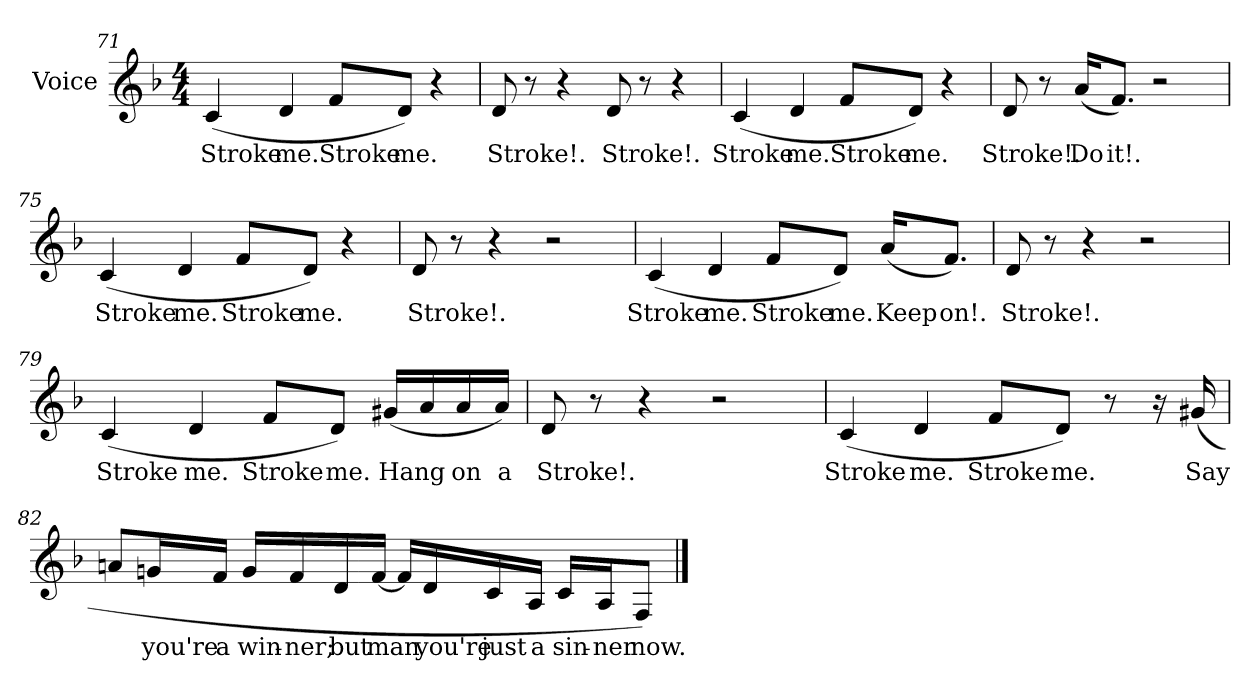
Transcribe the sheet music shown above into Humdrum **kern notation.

**kern	**text
*part1	*part1
*staff1	*staff1
*I"Voice	*
*I'Voice	*
*clefG2	*
*k[b-]	*
*d:	*
*M4/4	*
=71	=71
!	!LO:LY:b:color=#000000
(4ci/	Stroke
!	!LO:LY:b:color=#000000
4di/	me.
!	!LO:LY:b:color=#000000
8fi/L	Stroke
!	!LO:LY:b:color=#000000
8di/J)	me.
4r	.
!!LO:LB:g=z
=72	=72
!	!LO:LY:b:color=#000000
8di/	Stroke!.
8r	.
4r	.
!	!LO:LY:b:color=#000000
8di/	Stroke!.
8r	.
4r	.
=73	=73
!	!LO:LY:b:color=#000000
(4ci/	Stroke
!	!LO:LY:b:color=#000000
4di/	me.
!	!LO:LY:b:color=#000000
8fi/L	Stroke
!	!LO:LY:b:color=#000000
8di/J)	me.
4r	.
=74	=74
!	!LO:LY:b:color=#000000
8di/	Stroke!.
8r	.
!	!LO:LY:b:color=#000000
(16ai/KL	Do
!	!LO:LY:b:color=#000000
8.fi/J)	it!.
2r	.
=75	=75
!	!LO:LY:b:color=#000000
(4ci/	Stroke
!	!LO:LY:b:color=#000000
4di/	me.
!	!LO:LY:b:color=#000000
8fi/L	Stroke
!	!LO:LY:b:color=#000000
8di/J)	me.
4r	.
!!LO:LB:g=z
=76	=76
!	!LO:LY:b:color=#000000
8di/	Stroke!.
8r	.
4r	.
2r	.
=77	=77
!	!LO:LY:b:color=#000000
(4ci/	Stroke
!	!LO:LY:b:color=#000000
4di/	me.
!	!LO:LY:b:color=#000000
8fi/L	Stroke
!	!LO:LY:b:color=#000000
8di/J)	me.
!	!LO:LY:b:color=#000000
(16ai/KL	Keep
!	!LO:LY:b:color=#000000
8.fi/J)	on!.
=78	=78
!	!LO:LY:b:color=#000000
8di/	Stroke!.
8r	.
4r	.
2r	.
=79	=79
!	!LO:LY:b:color=#000000
(4ci/	Stroke
!	!LO:LY:b:color=#000000
4di/	me.
!	!LO:LY:b:color=#000000
8fi/L	Stroke
!	!LO:LY:b:color=#000000
8di/J)	me.
!	!LO:LY:b:color=#000000
(16g#Xi/LL	Hang
16ai/	.
!	!LO:LY:b:color=#000000
16ai/	on
!	!LO:LY:b:color=#000000
16ai/JJ)	a
!!LO:LB:g=z
=80	=80
!	!LO:LY:b:color=#000000
8di/	Stroke!.
8r	.
4r	.
2r	.
=81	=81
!	!LO:LY:b:color=#000000
(4ci/	Stroke
!	!LO:LY:b:color=#000000
4di/	me.
!	!LO:LY:b:color=#000000
8fi/L	Stroke
!	!LO:LY:b:color=#000000
8di/J)	me.
8r	.
16r	.
!	!LO:LY:b:color=#000000
(16g#Xi/	Say
!!LO:LB:g=z
=82	=82
8ani/L	.
!	!LO:LY:b:color=#000000
16gni/L	you're
!	!LO:LY:b:color=#000000
16fi/JJ	a
!	!LO:LY:b:color=#000000
16gi/LL	win-
!	!LO:LY:b:color=#000000
16fi/	-ner;
!	!LO:LY:b:color=#000000
16di/	but
!	!LO:LY:b:color=#000000
[16fi/JJ	man
16fi/LL]	.
!	!LO:LY:b:color=#000000
16di/	you're
!	!LO:LY:b:color=#000000
16ci/	just
!	!LO:LY:b:color=#000000
16Ai/JJ	a
!	!LO:LY:b:color=#000000
16ci/LL	sin-
!	!LO:LY:b:color=#000000
16Ai/J	-ner
!	!LO:LY:b:color=#000000
8Fi/J)	now.
==	==
*-	*-
